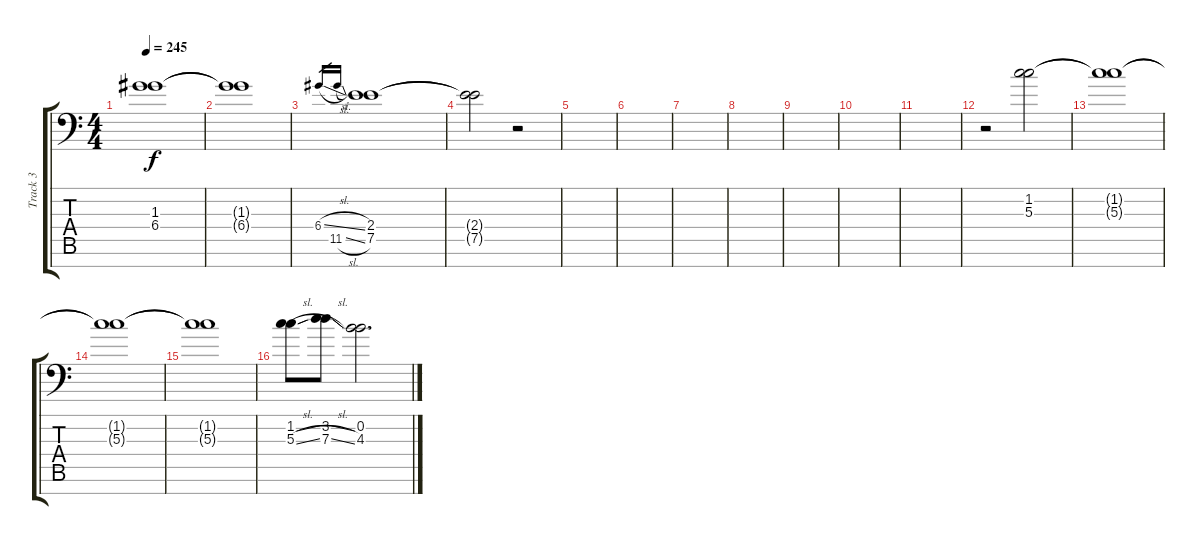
\track ("Track 3" "Track 3") {instrument electricguitarclean}
\staff {score tabs}
\tuning (E4 B3 G3 D3 A2 E2 A1) {hide}
\ts (4 4)
\tempo 245
\clef f4
\ks c
(1.3{t} 6.4{t}).1{dy f} |
(1.3{t} 6.4{t}).1 |
6.4{sl}.16{gr} 11.5{sl}.16{gr} (2.4 7.5).1 |
(2.4{t} 7.5{t}).2 r.2 |
|
|
|
|
|
|
|
r.2 (1.2 5.3).2 |
(1.2{t} 5.3{t}).1 |
(1.2{t} 5.3{t}).1 |
(1.2{t} 5.3{t}).1 |
(1.2{sl} 5.3{sl}).8 (3.2{sl} 7.3{sl}).8 (0.2 4.3).2{d}
